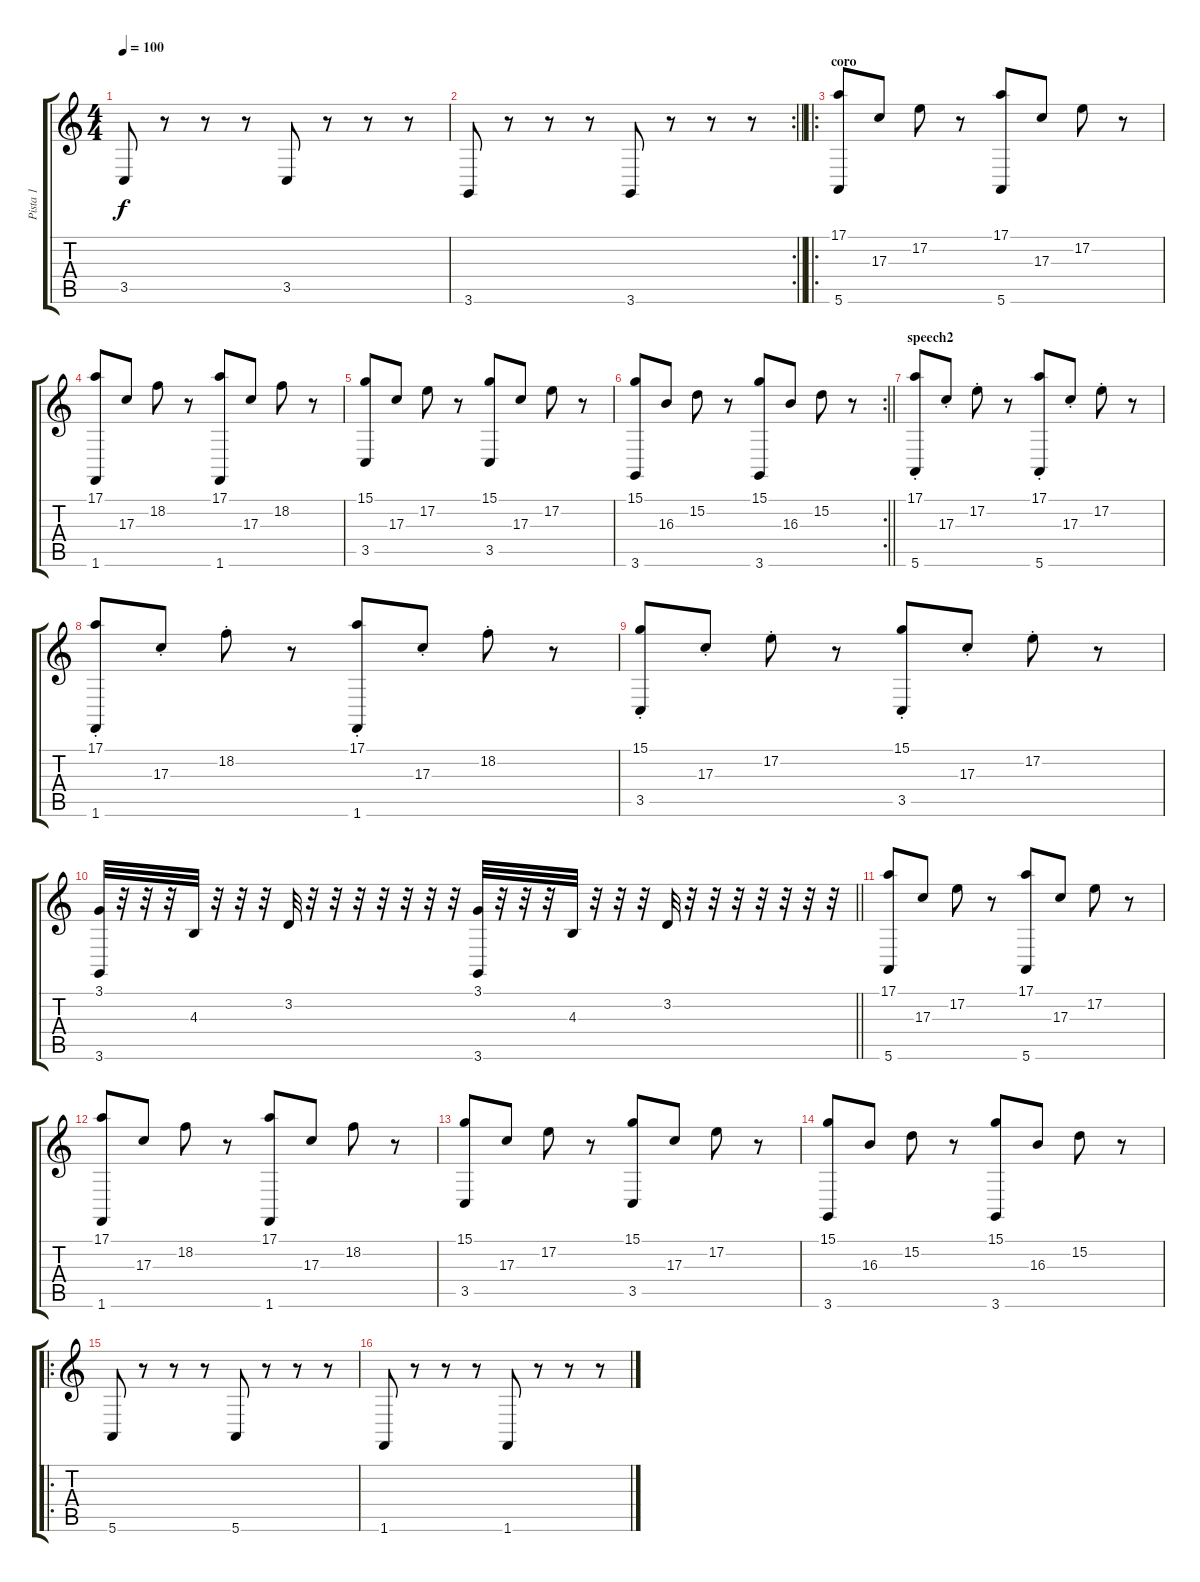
\track ("Pista 1" "Pista 1") {instrument stringensemble1}
\staff {score tabs}
\tuning (E4 B3 G3 D3 A2 E2) {hide}
\ts (4 4)
\tempo 100
\clef g2
\ks c
3.5.8{dy f} r.8 r.8 r.8 3.5.8 r.8 r.8 r.8 |
\rc 2
\barLineRight lightlight
3.6.8 r.8 r.8 r.8 3.6.8 r.8 r.8 r.8 |
\ro
\section ("" "coro")
(17.1 5.6).8 17.3.8 17.2.8 r.8 (17.1 5.6).8 17.3.8 17.2.8 r.8 |
(17.1 1.6).8 17.3.8 18.2.8 r.8 (17.1 1.6).8 17.3.8 18.2.8 r.8 |
(15.1 3.5).8 17.3.8 17.2.8 r.8 (15.1 3.5).8 17.3.8 17.2.8 r.8 |
\rc 2
\barLineRight lightlight
(15.1 3.6).8 16.3.8 15.2.8 r.8 (15.1 3.6).8 16.3.8 15.2.8 r.8 |
\section ("" "speech2")
(17.1{st} 5.6).8 17.3{st}.8 17.2{st}.8 r.8 (17.1{st} 5.6).8 17.3{st}.8 17.2{st}.8 r.8 |
(17.1{st} 1.6).8 17.3{st}.8 18.2{st}.8 r.8 (17.1{st} 1.6).8 17.3{st}.8 18.2{st}.8 r.8 |
(15.1{st} 3.5).8 17.3{st}.8 17.2{st}.8 r.8 (15.1{st} 3.5).8 17.3{st}.8 17.2{st}.8 r.8 |
\barLineRight lightlight
(3.1 3.6).32{instrument rockorgan} r.32 r.32 r.32 4.3.32 r.32 r.32 r.32 3.2.32 r.32 r.32 r.32 r.32 r.32 r.32 r.32 (3.1 3.6).32 r.32 r.32 r.32 4.3.32 r.32 r.32 r.32 3.2.32 r.32 r.32 r.32 r.32 r.32 r.32 r.32 |
(17.1 5.6).8{instrument stringensemble1} 17.3.8 17.2.8 r.8 (17.1 5.6).8 17.3.8 17.2.8 r.8 |
(17.1 1.6).8 17.3.8 18.2.8 r.8 (17.1 1.6).8 17.3.8 18.2.8 r.8 |
(15.1 3.5).8 17.3.8 17.2.8 r.8 (15.1 3.5).8 17.3.8 17.2.8 r.8 |
(15.1 3.6).8 16.3.8 15.2.8 r.8 (15.1 3.6).8 16.3.8 15.2.8 r.8 |
\ro
5.6.8 r.8 r.8 r.8 5.6.8 r.8 r.8 r.8 |
1.6.8 r.8 r.8 r.8 1.6.8 r.8 r.8 r.8
